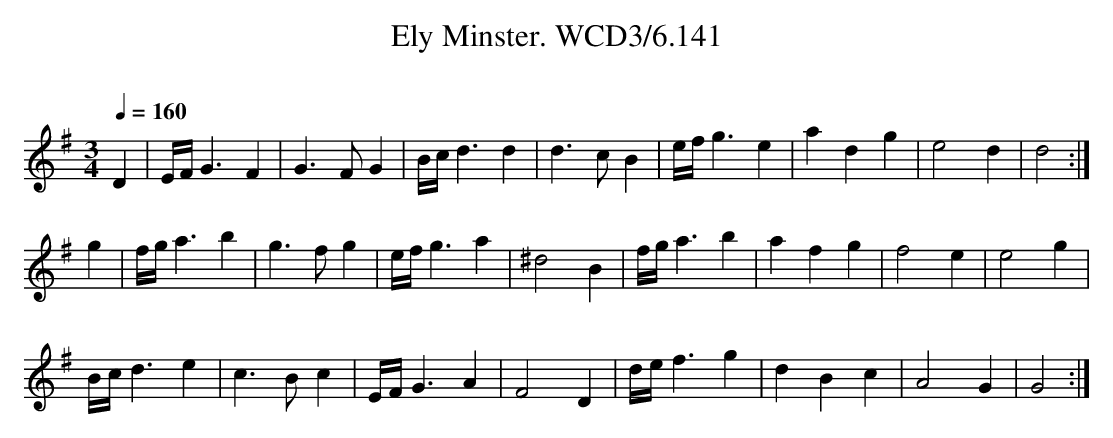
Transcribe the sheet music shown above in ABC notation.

X:1
T:Ely Minster. WCD3/6.141
O:
M:3/4
L:1/8
Q:1/4=160
K:G
D2|E/F/ G3 F2|G3 F G2|B/c/ d3 d2|d3 c B2|e/f/g3 e2|a2 d2 g2|e4 d2|d4:|
g2|f/g/ a3 b2|g3 f g2|e/f/ g3 a2|^d4 B2|f/g/ a3 b2|a2 f2 g2|f4 e2|e4 g2|
B/c/ d3 e2|c3 B c2|E/F/ G3 A2|F4 D2|d/e/ f3 g2|d2 B2 c2|A4 G2|G4:|
